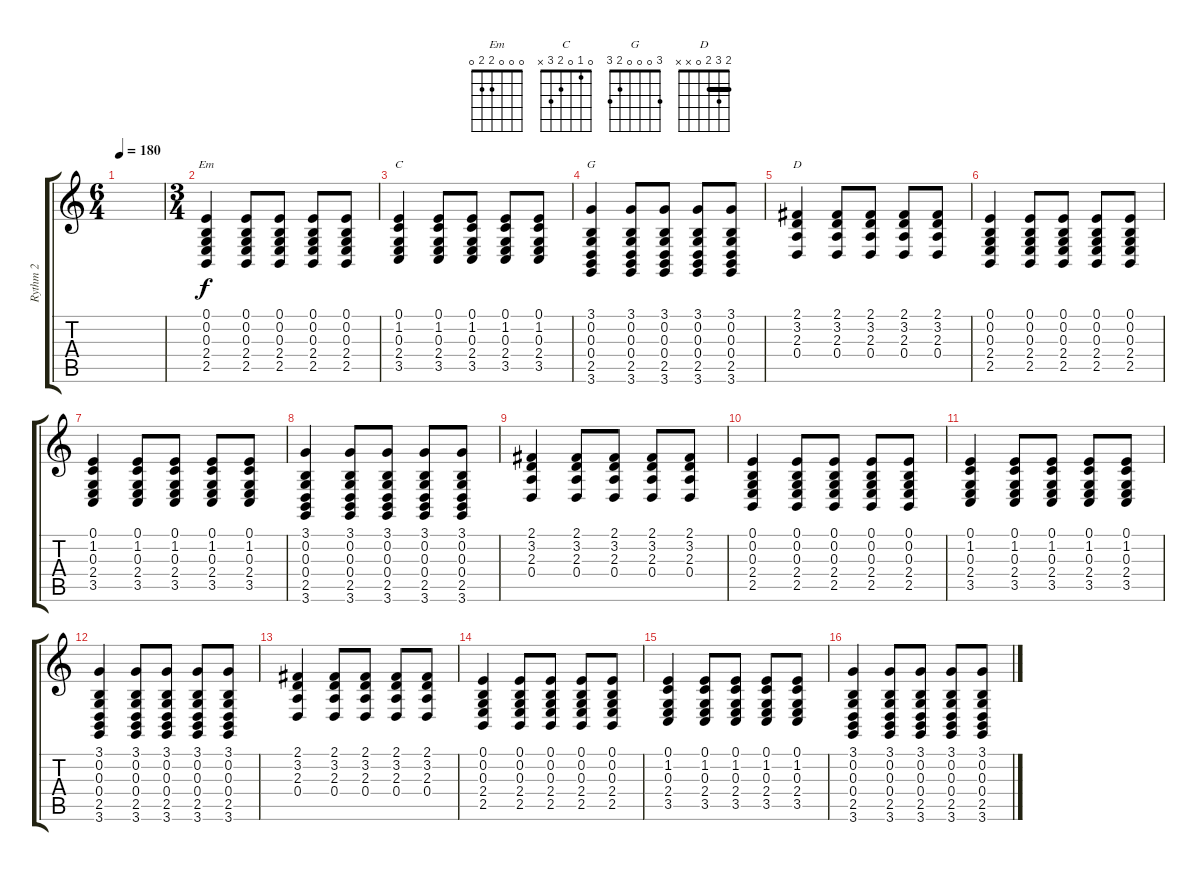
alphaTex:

\track ("Rythm 2" "Rythm 2") {instrument lead3calliope}
\staff {score tabs}
\tuning (E4 B3 G3 D3 A2 E2) {hide}
\chord ("Em" 0 0 0 2 2 0)
\chord ("C" 0 1 0 2 3 x)
\chord ("G" 3 0 0 0 2 3)
\chord ("D" 2 3 2 0 x x) {barre 2}
\ts (6 4)
\tempo 180
\clef g2
\ks c
|
\ts (3 4)
(0.1 0.2 0.3 2.4 2.5).4{ch "Em"} (0.1 0.2 0.3 2.4 2.5).8 (0.1 0.2 0.3 2.4 2.5).8 (0.1 0.2 0.3 2.4 2.5).8 (0.1 0.2 0.3 2.4 2.5).8 |
(0.1 1.2 0.3 2.4 3.5).4{ch "C"} (0.1 1.2 0.3 2.4 3.5).8 (0.1 1.2 0.3 2.4 3.5).8 (0.1 1.2 0.3 2.4 3.5).8 (0.1 1.2 0.3 2.4 3.5).8 |
(3.1 0.2 0.3 0.4 2.5 3.6).4{ch "G"} (3.1 0.2 0.3 0.4 2.5 3.6).8 (3.1 0.2 0.3 0.4 2.5 3.6).8 (3.1 0.2 0.3 0.4 2.5 3.6).8 (3.1 0.2 0.3 0.4 2.5 3.6).8 |
(2.1 3.2 2.3 0.4).4{ch "D"} (2.1 3.2 2.3 0.4).8 (2.1 3.2 2.3 0.4).8 (2.1 3.2 2.3 0.4).8 (2.1 3.2 2.3 0.4).8 |
(0.1 0.2 0.3 2.4 2.5).4 (0.1 0.2 0.3 2.4 2.5).8 (0.1 0.2 0.3 2.4 2.5).8 (0.1 0.2 0.3 2.4 2.5).8 (0.1 0.2 0.3 2.4 2.5).8 |
(0.1 1.2 0.3 2.4 3.5).4 (0.1 1.2 0.3 2.4 3.5).8 (0.1 1.2 0.3 2.4 3.5).8 (0.1 1.2 0.3 2.4 3.5).8 (0.1 1.2 0.3 2.4 3.5).8 |
(3.1 0.2 0.3 0.4 2.5 3.6).4 (3.1 0.2 0.3 0.4 2.5 3.6).8 (3.1 0.2 0.3 0.4 2.5 3.6).8 (3.1 0.2 0.3 0.4 2.5 3.6).8 (3.1 0.2 0.3 0.4 2.5 3.6).8 |
(2.1 3.2 2.3 0.4).4 (2.1 3.2 2.3 0.4).8 (2.1 3.2 2.3 0.4).8 (2.1 3.2 2.3 0.4).8 (2.1 3.2 2.3 0.4).8 |
(0.1 0.2 0.3 2.4 2.5).4 (0.1 0.2 0.3 2.4 2.5).8 (0.1 0.2 0.3 2.4 2.5).8 (0.1 0.2 0.3 2.4 2.5).8 (0.1 0.2 0.3 2.4 2.5).8 |
(0.1 1.2 0.3 2.4 3.5).4 (0.1 1.2 0.3 2.4 3.5).8 (0.1 1.2 0.3 2.4 3.5).8 (0.1 1.2 0.3 2.4 3.5).8 (0.1 1.2 0.3 2.4 3.5).8 |
(3.1 0.2 0.3 0.4 2.5 3.6).4 (3.1 0.2 0.3 0.4 2.5 3.6).8 (3.1 0.2 0.3 0.4 2.5 3.6).8 (3.1 0.2 0.3 0.4 2.5 3.6).8 (3.1 0.2 0.3 0.4 2.5 3.6).8 |
(2.1 3.2 2.3 0.4).4 (2.1 3.2 2.3 0.4).8 (2.1 3.2 2.3 0.4).8 (2.1 3.2 2.3 0.4).8 (2.1 3.2 2.3 0.4).8 |
(0.1 0.2 0.3 2.4 2.5).4 (0.1 0.2 0.3 2.4 2.5).8 (0.1 0.2 0.3 2.4 2.5).8 (0.1 0.2 0.3 2.4 2.5).8 (0.1 0.2 0.3 2.4 2.5).8 |
(0.1 1.2 0.3 2.4 3.5).4 (0.1 1.2 0.3 2.4 3.5).8 (0.1 1.2 0.3 2.4 3.5).8 (0.1 1.2 0.3 2.4 3.5).8 (0.1 1.2 0.3 2.4 3.5).8 |
(3.1 0.2 0.3 0.4 2.5 3.6).4 (3.1 0.2 0.3 0.4 2.5 3.6).8 (3.1 0.2 0.3 0.4 2.5 3.6).8 (3.1 0.2 0.3 0.4 2.5 3.6).8 (3.1 0.2 0.3 0.4 2.5 3.6).8
